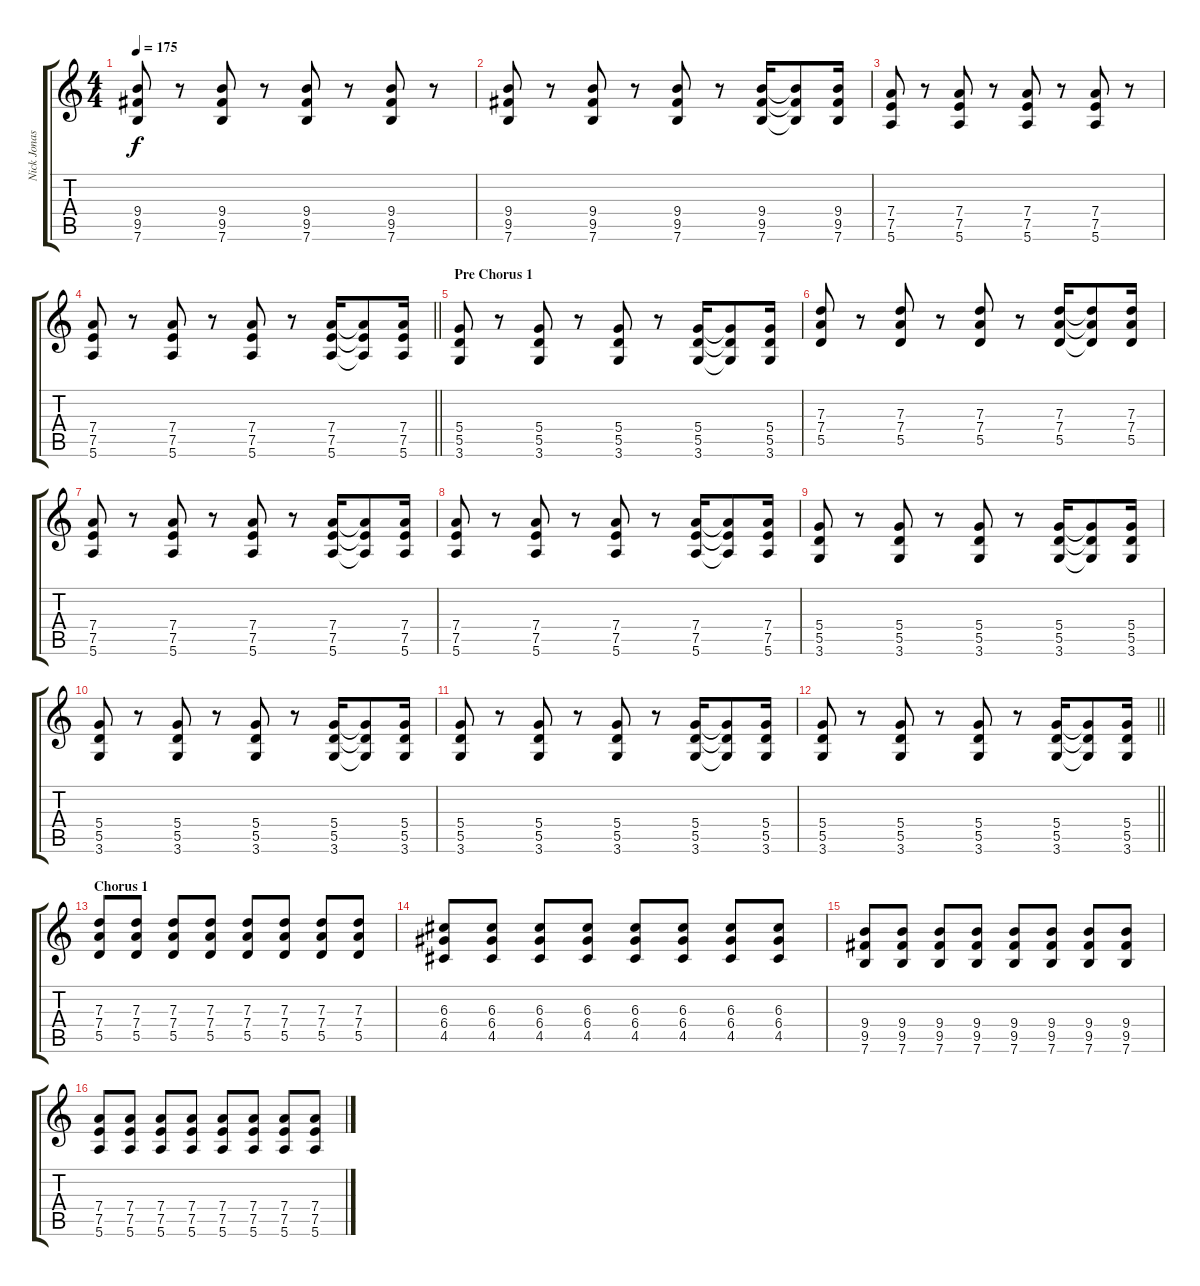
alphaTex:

\track ("Nick Jonas Guitar" "Nick Jonas") {instrument distortionguitar}
\staff {score tabs}
\tuning (E4 B3 G3 D3 A2 E2) {hide}
\ts (4 4)
\tempo 175
\clef g2
\ks c
(9.4 9.5 7.6).8{dy f} r.8 (9.4 9.5 7.6).8 r.8 (9.4 9.5 7.6).8 r.8 (9.4 9.5 7.6).8 r.8 |
(9.4 9.5 7.6).8 r.8 (9.4 9.5 7.6).8 r.8 (9.4 9.5 7.6).8 r.8 (9.4 9.5 7.6).16 (9.4{t} 9.5{t} 7.6{t}).8 (9.4 9.5 7.6).16 |
(7.4 7.5 5.6).8 r.8 (7.4 7.5 5.6).8 r.8 (7.4 7.5 5.6).8 r.8 (7.4 7.5 5.6).8 r.8 |
\barLineRight lightlight
(7.4 7.5 5.6).8 r.8 (7.4 7.5 5.6).8 r.8 (7.4 7.5 5.6).8 r.8 (7.4 7.5 5.6).16 (7.4{t} 7.5{t} 5.6{t}).8 (7.4 7.5 5.6).16 |
\section ("" "Pre Chorus 1")
(5.4 5.5 3.6).8 r.8 (5.4 5.5 3.6).8 r.8 (5.4 5.5 3.6).8 r.8 (5.4 5.5 3.6).16 (5.4{t} 5.5{t} 3.6{t}).8 (5.4 5.5 3.6).16 |
(7.3 7.4 5.5).8 r.8 (7.3 7.4 5.5).8 r.8 (7.3 7.4 5.5).8 r.8 (7.3 7.4 5.5).16 (7.3{t} 7.4{t} 5.5{t}).8 (7.3 7.4 5.5).16 |
(7.4 7.5 5.6).8 r.8 (7.4 7.5 5.6).8 r.8 (7.4 7.5 5.6).8 r.8 (7.4 7.5 5.6).16 (7.4{t} 7.5{t} 5.6{t}).8 (7.4 7.5 5.6).16 |
(7.4 7.5 5.6).8 r.8 (7.4 7.5 5.6).8 r.8 (7.4 7.5 5.6).8 r.8 (7.4 7.5 5.6).16 (7.4{t} 7.5{t} 5.6{t}).8 (7.4 7.5 5.6).16 |
(5.4 5.5 3.6).8 r.8 (5.4 5.5 3.6).8 r.8 (5.4 5.5 3.6).8 r.8 (5.4 5.5 3.6).16 (5.4{t} 5.5{t} 3.6{t}).8 (5.4 5.5 3.6).16 |
(5.4 5.5 3.6).8 r.8 (5.4 5.5 3.6).8 r.8 (5.4 5.5 3.6).8 r.8 (5.4 5.5 3.6).16 (5.4{t} 5.5{t} 3.6{t}).8 (5.4 5.5 3.6).16 |
(5.4 5.5 3.6).8 r.8 (5.4 5.5 3.6).8 r.8 (5.4 5.5 3.6).8 r.8 (5.4 5.5 3.6).16 (5.4{t} 5.5{t} 3.6{t}).8 (5.4 5.5 3.6).16 |
\barLineRight lightlight
(5.4 5.5 3.6).8 r.8 (5.4 5.5 3.6).8 r.8 (5.4 5.5 3.6).8 r.8 (5.4 5.5 3.6).16 (5.4{t} 5.5{t} 3.6{t}).8 (5.4 5.5 3.6).16 |
\section ("" "Chorus 1")
(7.3 7.4 5.5).8 (7.3 7.4 5.5).8 (7.3 7.4 5.5).8 (7.3 7.4 5.5).8 (7.3 7.4 5.5).8 (7.3 7.4 5.5).8 (7.3 7.4 5.5).8 (7.3 7.4 5.5).8 |
(6.3 6.4 4.5).8 (6.3 6.4 4.5).8 (6.3 6.4 4.5).8 (6.3 6.4 4.5).8 (6.3 6.4 4.5).8 (6.3 6.4 4.5).8 (6.3 6.4 4.5).8 (6.3 6.4 4.5).8 |
(9.4 9.5 7.6).8 (9.4 9.5 7.6).8 (9.4 9.5 7.6).8 (9.4 9.5 7.6).8 (9.4 9.5 7.6).8 (9.4 9.5 7.6).8 (9.4 9.5 7.6).8 (9.4 9.5 7.6).8 |
(7.4 7.5 5.6).8 (7.4 7.5 5.6).8 (7.4 7.5 5.6).8 (7.4 7.5 5.6).8 (7.4 7.5 5.6).8 (7.4 7.5 5.6).8 (7.4 7.5 5.6).8 (7.4 7.5 5.6).8
